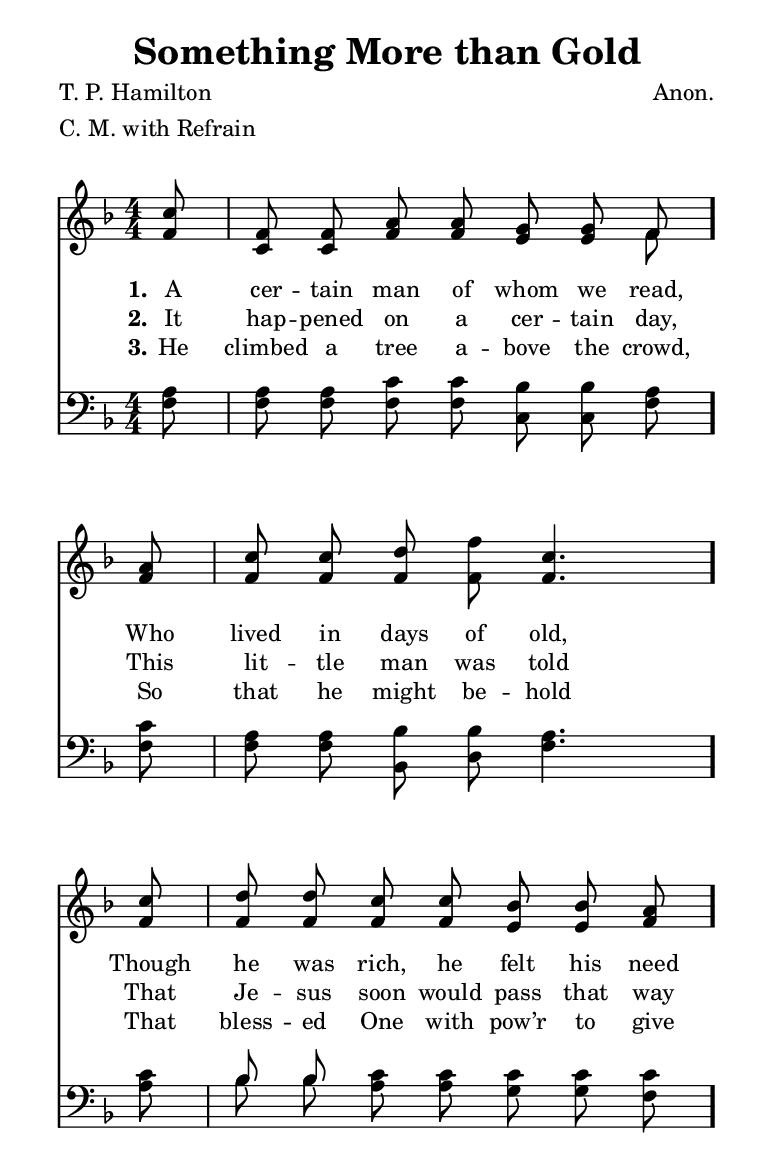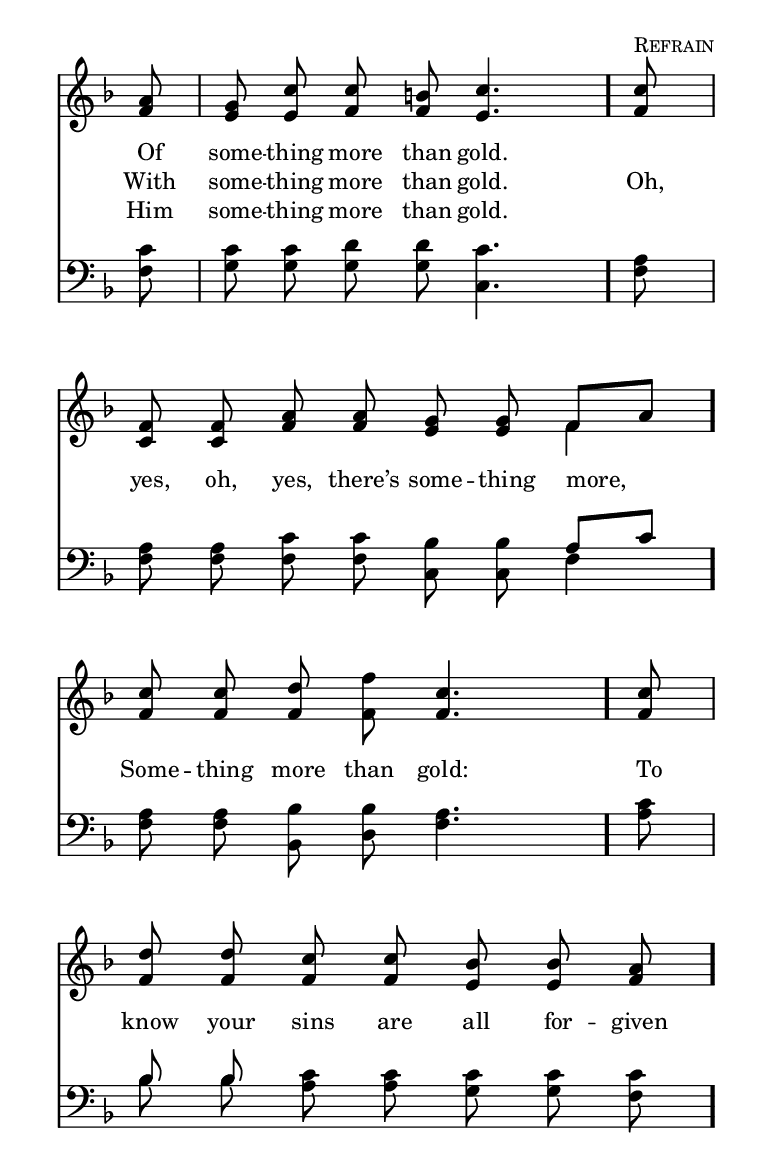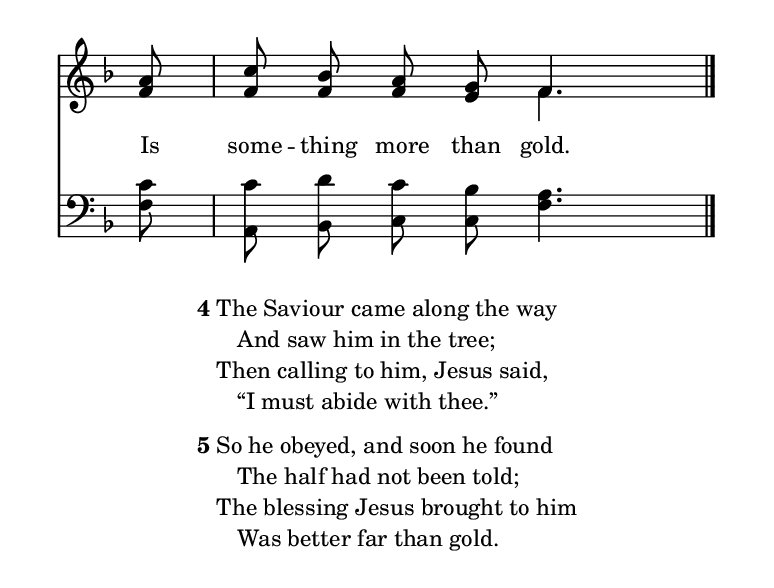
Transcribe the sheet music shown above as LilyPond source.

\include "common/global.ily"
\paper {
  \include "common/paper.ily"
}

\header{
  %children
  hymnnumber = "357"
  title = "Something More than Gold"
  tunename = ""
  meter = "C. M. with Refrain" % original has "With"
  poet = "T. P. Hamilton" % see https://hymnary.org/text/a_certain_man_of_whom_we_read
  composer = "Anon." % Harmonizer : https://hymnary.org/tune/o_yes_my_friend_theres_something_winsett
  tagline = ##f
}

global = {
  \include "common/overrides.ily"
  \override Staff.TimeSignature.style = #'numbered
  \time 4/4
  \override Score.MetronomeMark.transparent = ##t % hide all fermata changes too
  \tempo 8=130
  \key f \major
  \partial 8
  \autoBeamOff
}

notesSoprano = {
\global
\relative c'' {

  c8 | f, f a a g g f
  a8 | c c d f c4. \break % \break verified in letter as well as eogsized
  c8 | d d c c bes bes a8 % original has tie, but only one verse is sung that way
  a8 | g8 c c b c4. \eogbreak

  c8^\markup { \small \caps "Refrain" } | f, f a a g g f[ a8] |
  c c d f c4.
  c8 | d d c c bes bes a8
  a8 | c bes a g f4.

  \bar "|."

}
}

notesAlto = {
\global
\relative e' {

  f8 | c c f f e e f
  f8 | f f f f f4.
  f8 | f f f f e e f8
  f8 | e8 e f f e4.

  f8 | c c f f e e f4
  f8 f f f f4.
  f8 | f f f f e e f8
  f8 f f f e f4.

}
}

notesTenor = {
\global
\relative a {

  a8 | a a c c bes bes a
  c8 | a a bes bes a4.
  c8 | bes bes c c c c c8
  c8 | c8 c d d c4.

  a8 | a a c c bes bes a[ c]
  a8 a bes bes a4.
  c8 | bes bes c c c c c8
  c8 | c8 d c bes a4.

}
}

notesBass = {
\global
\relative f {

  f8 | f f f f c c f
  f8 | f f bes, d f4.
  a8 | bes bes a a g g f
  f8 | g8 g g g c,4.


  f8 | f f f f c c f4
  f8 f bes, d f4.
  a8 | bes bes a a g g f
  f8 | a, bes c c f4.

}
}

Refrain = \lyricmode {

Oh, yes, oh, yes, there’s some -- thing more, \bar "."
Some -- thing more than gold: \bar "."
To know your sins are all for -- given \bar "."
Is some -- thing more than gold. \bar "."

}

wordsA = \lyricmode {
\set stanza = "1."

A cer -- tain man of whom we read, \bar "."
Who lived in days of old, \bar "."
Though he was rich, he felt his need \bar "."
Of some -- thing more than gold. \bar "."

}

wordsB = \lyricmode {
\set stanza = "2."

It hap -- pened on a cer -- tain day,
This lit -- tle man was told
That Je -- sus soon would pass that way
With some -- thing more than gold.

\Refrain

}

wordsC = \lyricmode {
\set stanza = "3."

He climbed a tree a -- bove the crowd,
So that he might be -- hold
That bless -- ed One with pow’r to give
Him some -- thing more than gold.

}

wordsD = \markuplist {

\line { The Saviour came along the way }
\line { { \hspace #2 } And saw him in the tree; }
\line { Then calling to him, Jesus said, }
\line { { \hspace #2 } “I must abide with thee.” }

}

wordsE = \markuplist {

\line { So he obeyed, and soon he found }
\line { { \hspace #2 } The half had not been told; }
\line { The blessing Jesus brought to him }
\line { { \hspace #2 } Was better far than gold. }

}

\score {
  \context ChoirStaff <<
    \context Staff = upper <<
      \set Staff.autoBeaming = ##f
      \set ChoirStaff.systemStartDelimiter = #'SystemStartBar
      \set ChoirStaff.printPartCombineTexts = ##f
      \partcombine #'(2 . 11) \notesSoprano \notesAlto
      \context NullVoice = sopranos { \voiceOne << \notesSoprano >> }
      \context Lyrics = one   \lyricsto sopranos \wordsA
      \context Lyrics = two   \lyricsto sopranos \wordsB
      \context Lyrics = three \lyricsto sopranos \wordsC
    >>
    \context Staff = men <<
      \set Staff.autoBeaming = ##f
      \clef bass
      \set ChoirStaff.printPartCombineTexts = ##f
      \partcombine #'(2 . 11) \notesTenor \notesBass
    >>
  >>
  \layout {
    \include "common/layout.ily"
  }
  #(cond ((ly:get-option 'eog-midi-permitted) #{ \midi{
    \include "common/midi.ily"
  } #}))
}

\markup { \fill-line { \vcenter \column {
  \vspace #1
  \line{ \bold 4 \column { \wordsD } } \combine \null \vspace #0.4
  \line{ \bold 5 \column { \wordsE } }
  \vspace #1
} } }

\version "2.19.49"  % necessary for upgrading to future LilyPond versions.

% vi:set et ts=2 sw=2 ai nocindent syntax=lilypond:
